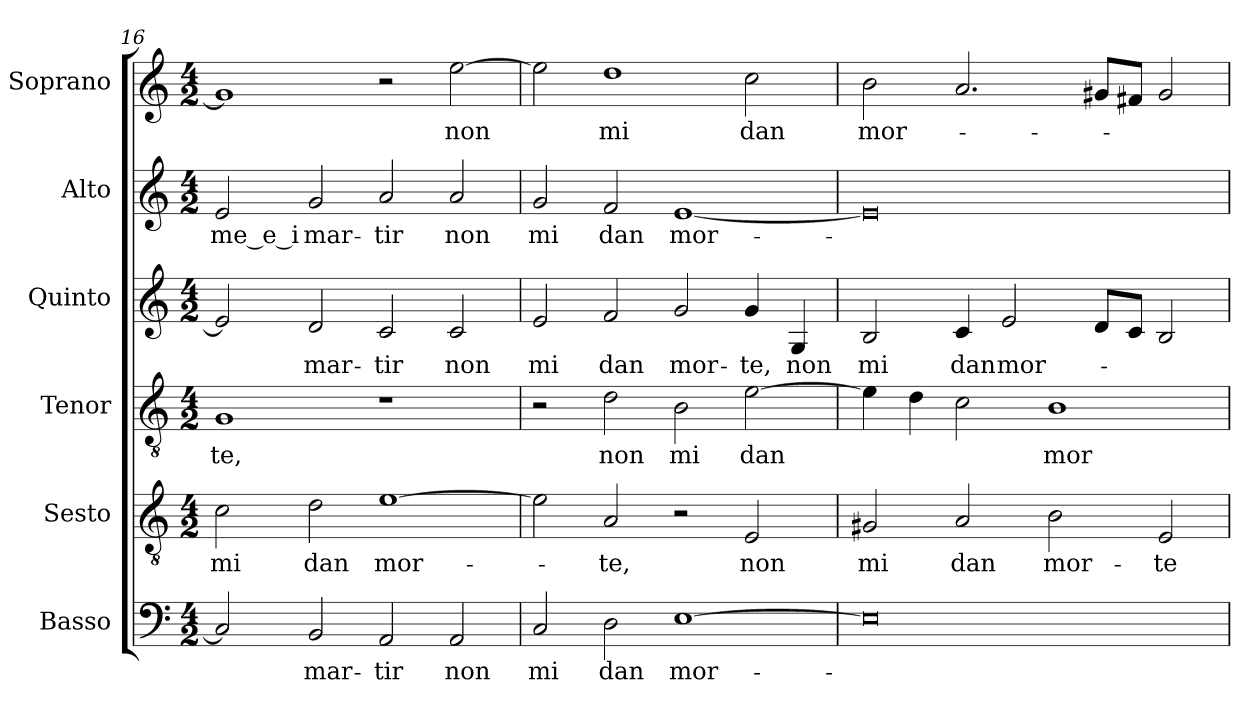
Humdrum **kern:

**kern	**text	**kern	**text	**kern	**text	**kern	**text	**kern	**text	**kern	**text
*part6	*part6	*part5	*part5	*part4	*part4	*part3	*part3	*part2	*part2	*part1	*part1
*staff6	*staff6	*staff5	*staff5	*staff4	*staff4	*staff3	*staff3	*staff2	*staff2	*staff1	*staff1
*I"Basso	*	*I"Sesto	*	*I"Tenor	*	*I"Quinto	*	*I"Alto	*	*I"Soprano	*
*	*	*I'T.	*	*I'T.	*	*	*	*I'A.	*	*I'Sop.	*
!!LO:PB:g=z
*clefF4	*	*clefGv2	*	*clefGv2	*	*clefG2	*	*clefG2	*	*clefG2	*
*	*	*ITrd7c12	*	*ITrd7c12	*	*	*	*	*	*	*
*k[]	*	*k[]	*	*k[]	*	*k[]	*	*k[]	*	*k[]	*
*C:	*	*C:	*	*C:	*	*C:	*	*C:	*	*C:	*
*M4/2	*	*M4/2	*	*M4/2	*	*M4/2	*	*M4/2	*	*M4/2	*
=16	=16	=16	=16	=16	=16	=16	=16	=16	=16	=16	=16
!	!	!	!LO:LY:b:color=#000000	!	!	!	!	!	!	!	!
!	!	!	!	!	!LO:LY:b:color=#000000	!	!	!	!	!	!
!	!	!	!	!	!	!	!	!	!LO:LY:b:color=#000000	!	!
2Ci/]	.	2Ci\	mi	1GGi	-te,	2ei/]	.	2ei/	-me_e_i	1gi]	.
!	!LO:LY:b:color=#000000	!	!	!	!	!	!	!	!	!	!
!	!	!	!LO:LY:b:color=#000000	!	!	!	!	!	!	!	!
!	!	!	!	!	!	!	!LO:LY:b:color=#000000	!	!	!	!
!	!	!	!	!	!	!	!	!	!LO:LY:b:color=#000000	!	!
2BBi/	mar-	2Di\	dan	.	.	2di/	mar-	2gi/	mar-	.	.
!	!LO:LY:b:color=#000000	!	!	!	!	!	!	!	!	!	!
!	!	!	!LO:LY:b:color=#000000	!	!	!	!	!	!	!	!
!	!	!	!	!	!	!	!LO:LY:b:color=#000000	!	!	!	!
!	!	!	!	!	!	!	!	!	!LO:LY:b:color=#000000	!	!
2AAi/	-tir	[1Ei	mor-	1r	.	2ci/	-tir	2ai/	-tir	2r	.
!	!LO:LY:b:color=#000000	!	!	!	!	!	!	!	!	!	!
!	!	!	!	!	!	!	!LO:LY:b:color=#000000	!	!	!	!
!	!	!	!	!	!	!	!	!	!LO:LY:b:color=#000000	!	!
!	!	!	!	!	!	!	!	!	!	!	!LO:LY:b:color=#000000
2AAi/	non	.	.	.	.	2ci/	non	2ai/	non	[2eei\	non
=17	=17	=17	=17	=17	=17	=17	=17	=17	=17	=17	=17
!	!LO:LY:b:color=#000000	!	!	!	!	!	!	!	!	!	!
!	!	!	!	!	!	!	!LO:LY:b:color=#000000	!	!	!	!
!	!	!	!	!	!	!	!	!	!LO:LY:b:color=#000000	!	!
2Ci/	mi	2Ei\]	.	2r	.	2ei/	mi	2gi/	mi	2eei\]	.
!	!LO:LY:b:color=#000000	!	!	!	!	!	!	!	!	!	!
!	!	!	!LO:LY:b:color=#000000	!	!	!	!	!	!	!	!
!	!	!	!	!	!LO:LY:b:color=#000000	!	!	!	!	!	!
!	!	!	!	!	!	!	!LO:LY:b:color=#000000	!	!	!	!
!	!	!	!	!	!	!	!	!	!LO:LY:b:color=#000000	!	!
!	!	!	!	!	!	!	!	!	!	!	!LO:LY:b:color=#000000
2Di\	dan	2AAi/	-te,	2Di\	non	2fi/	dan	2fi/	dan	1ddi	mi
!	!LO:LY:b:color=#000000	!	!	!	!	!	!	!	!	!	!
!	!	!	!	!	!LO:LY:b:color=#000000	!	!	!	!	!	!
!	!	!	!	!	!	!	!LO:LY:b:color=#000000	!	!	!	!
!	!	!	!	!	!	!	!	!	!LO:LY:b:color=#000000	!	!
[1Ei	mor-	2r	.	2BBi\	mi	2gi/	mor-	[1ei	mor-	.	.
!	!	!	!LO:LY:b:color=#000000	!	!	!	!	!	!	!	!
!	!	!	!	!	!LO:LY:b:color=#000000	!	!	!	!	!	!
!	!	!	!	!	!	!	!LO:LY:b:color=#000000	!	!	!	!
!	!	!	!	!	!	!	!	!	!	!	!LO:LY:b:color=#000000
.	.	2EEi/	non	[2Ei\	dan	4gi/	-te,	.	.	2cci\	dan
!	!	!	!	!	!	!	!LO:LY:b:color=#000000	!	!	!	!
.	.	.	.	.	.	4Gi/	non	.	.	.	.
=18	=18	=18	=18	=18	=18	=18	=18	=18	=18	=18	=18
!	!	!	!LO:LY:b:color=#000000	!	!	!	!	!	!	!	!
!	!	!	!	!	!	!	!LO:LY:b:color=#000000	!	!	!	!
!	!	!	!	!	!	!	!	!	!	!	!LO:LY:b:color=#000000
0Ei]	.	2GG#Xi/	mi	4Ei\]	.	2Bi/	mi	0ei]	.	2bi\	mor-
.	.	.	.	4Di\	.	.	.	.	.	.	.
!	!	!	!LO:LY:b:color=#000000	!	!	!	!	!	!	!	!
!	!	!	!	!	!	!	!LO:LY:b:color=#000000	!	!	!	!
.	.	2AAi/	dan	2Ci\	.	4ci/	dan	.	.	2.ai/	.
!	!	!	!	!	!	!	!LO:LY:b:color=#000000	!	!	!	!
.	.	.	.	.	.	2ei/	mor-	.	.	.	.
!	!	!	!LO:LY:b:color=#000000	!	!	!	!	!	!	!	!
!	!	!	!	!	!LO:LY:b:color=#000000	!	!	!	!	!	!
.	.	2BBi\	mor-	1BBi	mor-	.	.	.	.	.	.
.	.	.	.	.	.	8di/L	.	.	.	8g#Xi/L	.
.	.	.	.	.	.	8ci/J	.	.	.	8f#Xi/J	.
!	!	!	!LO:LY:b:color=#000000	!	!	!	!	!	!	!	!
.	.	2EEi/	-te	.	.	2Bi/	.	.	.	2g#i/	.
=	=	=	=	=	=	=	=	=	=	=	=
*-	*-	*-	*-	*-	*-	*-	*-	*-	*-	*-	*-
